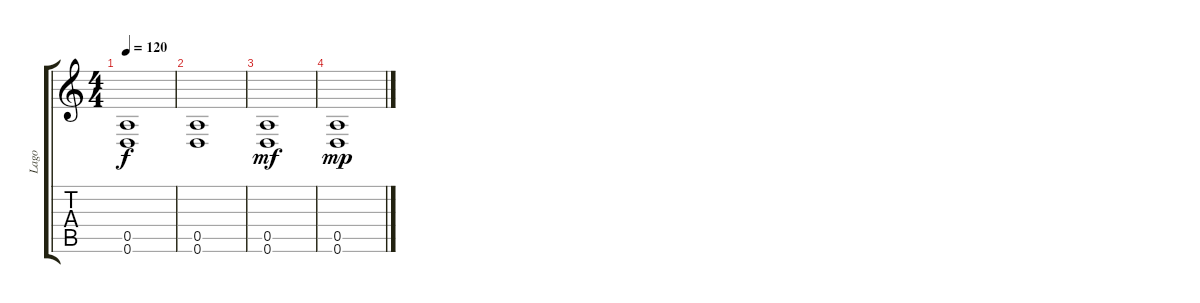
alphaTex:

\track ("Lago" "Lago") {instrument distortionguitar}
\staff {score tabs}
\tuning (E4 B3 G3 D3 A2 D2) {hide}
\ts (4 4)
\tempo 120
\clef g2
\ks c
(0.5 0.6).1{dy f} |
(0.5 0.6).1 |
(0.5 0.6).1{dy mf} |
(0.5 0.6).1{dy mp}
